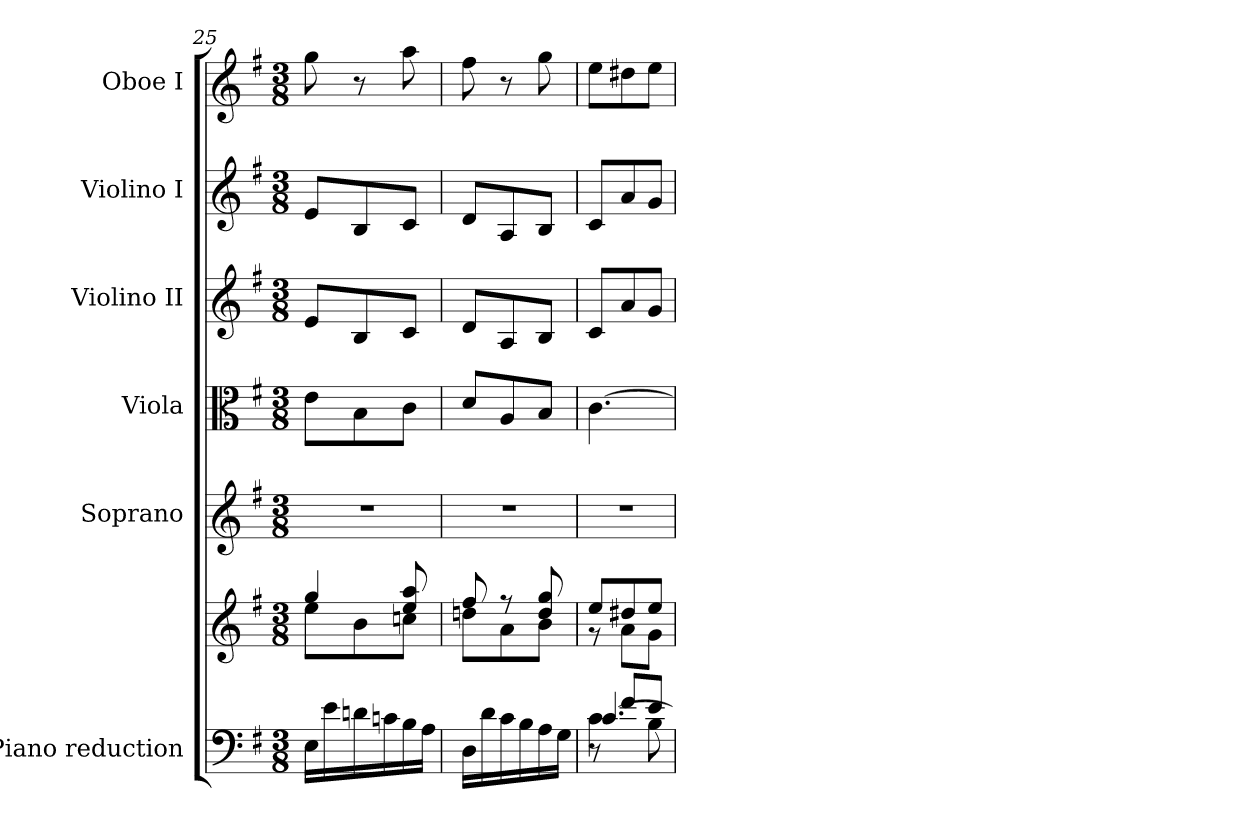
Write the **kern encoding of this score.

**kern	**kern	**kern	**kern	**kern	**kern	**kern
*part6	*part6	*part5	*part4	*part3	*part2	*part1
*staff7	*staff6	*staff5	*staff4	*staff3	*staff2	*staff1
*I"Piano reduction	*	*I"Soprano	*I"Viola	*I"Violino II	*I"Violino I	*I"Oboe I
*I'Pno	*	*	*I'Vla	*I'Vln	*I'Vln	*I'Ob
*clefF4	*clefG2	*clefG2	*clefC3	*clefG2	*clefG2	*clefG2
*k[f#]	*k[f#]	*k[f#]	*k[f#]	*k[f#]	*k[f#]	*k[f#]
*M3/8	*M3/8	*M3/8	*M3/8	*M3/8	*M3/8	*M3/8
=25	=25	=25	=25	=25	=25	=25
*	*^	*	*	*	*	*
16E\LL	4gg/	8ee\L	4.r	8e\L	8e/L	8e/L	8gg\
16e\	.	.	.	.	.	.	.
16dn\	.	8b\	.	8B\	8B/	8B/	8r
16cn\	.	.	.	.	.	.	.
16B\	8ee/ 8aa/	8ccn\J	.	8c\J	8c/J	8c/J	8aa\
16A\JJ	.	.	.	.	.	.	.
=26	=26	=26	=26	=26	=26	=26	=26
16D\LL	8ff#/	8ddn\L	4.r	8d/L	8d/L	8d/L	8ff#\
16d\	.	.	.	.	.	.	.
16c\	8r	8a\	.	8A/	8A/	8A/	8r
16B\	.	.	.	.	.	.	.
16A\	8dd/ 8gg/	8b\J	.	8B/J	8B/J	8B/J	8gg\
16G\JJ	.	.	.	.	.	.	.
=27	=27	=27	=27	=27	=27	=27	=27
*^	*	*	*	*	*	*	*
*	*^	*	*	*	*	*	*	*
8r	4c\	[<4.c/	8ee/L	8r	4.r	[4.c\	8c/L	8c/L	8ee\L
8f#/L	.	.	8dd#X/	8a\L	.	.	8a/	8a/	8dd#X\
8e/J	8B\	.	8ee/J	8g\J	.	.	8g/J	8g/J	8ee\J
*v	*v	*v	*	*	*	*	*	*	*
*	*v	*v	*	*	*	*	*
=	=	=	=	=	=	=
*-	*-	*-	*-	*-	*-	*-
